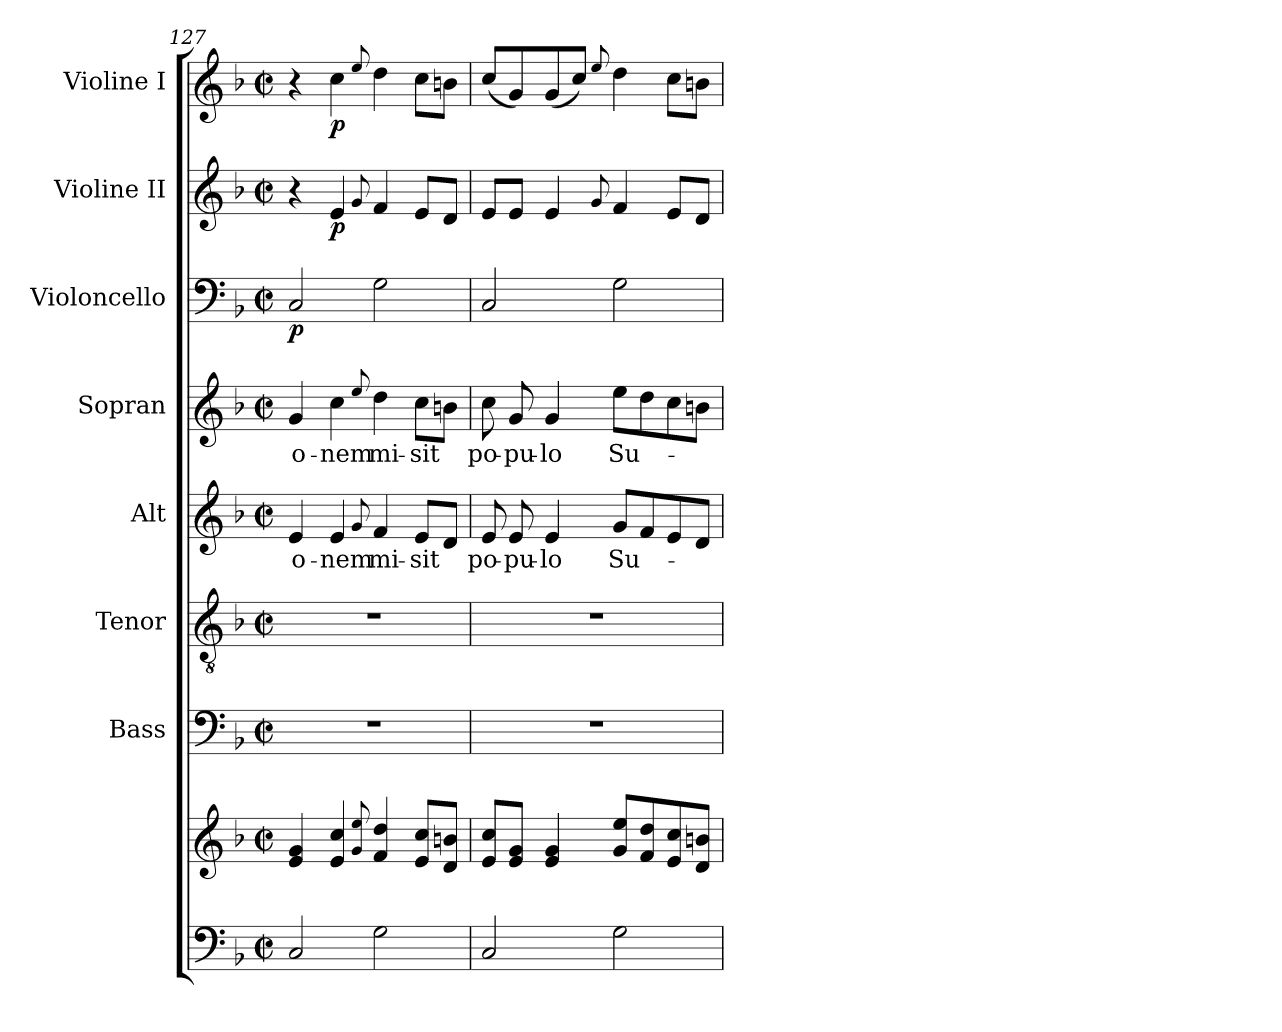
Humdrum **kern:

**kern	**kern	**kern	**kern	**kern	**text	**kern	**text	**kern	**dynam	**kern	**dynam	**kern	**dynam
*part8	*part8	*part7	*part6	*part5	*part5	*part4	*part4	*part3	*part3	*part2	*part2	*part1	*part1
*staff9	*staff8	*staff7	*staff6	*staff5	*staff5	*staff4	*staff4	*staff3	*staff3	*staff2	*staff2	*staff1	*staff1
*	*	*I"Bass	*I"Tenor	*I"Alt	*	*I"Sopran	*	*I"Violoncello	*	*I"Violine II	*	*I"Violine I	*
*	*	*I'B.	*I'T.	*I'A.	*	*I'S.	*	*I'Vc.	*	*I'Vl. II	*	*I'Vl. I	*
*clefF4	*clefG2	*clefF4	*clefGv2	*clefG2	*	*clefG2	*	*clefF4	*	*clefG2	*	*clefG2	*
*	*	*	*	*	*	*	*	*ITrd7c12	*	*	*	*	*
*k[b-]	*k[b-]	*k[b-]	*k[b-]	*k[b-]	*	*k[b-]	*	*k[b-]	*	*k[b-]	*	*k[b-]	*
*F:	*F:	*F:	*F:	*F:	*	*F:	*	*F:	*	*F:	*	*F:	*
*M2/2	*M2/2	*M2/2	*M2/2	*M2/2	*	*M2/2	*	*M2/2	*	*M2/2	*	*M2/2	*
*met(c|)	*met(c|)	*met(c|)	*met(c|)	*met(c|)	*	*met(c|)	*	*met(c|)	*	*met(c|)	*	*met(c|)	*
=127	=127	=127	=127	=127	=127	=127	=127	=127	=127	=127	=127	=127	=127
!	!	!	!	!	!LO:LY:b	!	!LO:LY:b	!	!LO:DY:b	!	!	!	!
2C/	4e/ 4g/	1r	1r	4e/	-o-	4g/	-o-	2CC/	p	4r	.	4r	.
!	!	!	!	!	!LO:LY:b	!	!LO:LY:b	!	!	!	!LO:DY:b	!	!LO:DY:b
.	4e/ 4cc/	.	.	4e/	-nem	4cc\	-nem	.	.	4e/	p	4cc\	p
.	8qqg/ 8qqee/	.	.	8qqg/	.	8qqee/	.	.	.	8qqg/	.	8qqee/	.
!	!	!	!	!	!LO:LY:b	!	!LO:LY:b	!	!	!	!	!	!
2G\	4f/ 4dd/	.	.	4f/	mi-	4dd\	mi-	2GG\	.	4f/	.	4dd\	.
!	!	!	!	!	!LO:LY:b	!	!LO:LY:b	!	!	!	!	!	!
.	8e/ 8cc/L	.	.	8e/L	-sit	8cc\L	-sit	.	.	8e/L	.	8cc\L	.
.	8d/ 8bn/J	.	.	8d/J	.	8bn\J	.	.	.	8d/J	.	8bn\J	.
!!LO:PB:g=z
=128	=128	=128	=128	=128	=128	=128	=128	=128	=128	=128	=128	=128	=128
!	!	!	!	!	!LO:LY:b	!	!LO:LY:b	!	!	!	!	!	!
2C/	8e/ 8cc/L	1r	1r	8e/	po-	8cc\	po-	2CC/	.	8e/L	.	(<8cc/L	.
!	!	!	!	!	!LO:LY:b	!	!LO:LY:b	!	!	!	!	!	!
.	8e/ 8g/J	.	.	8e/	-pu-	8g/	-pu-	.	.	8e/J	.	8g/)	.
!	!	!	!	!	!LO:LY:b	!	!LO:LY:b	!	!	!	!	!	!
.	4e/ 4g/	.	.	4e/	-lo	4g/	-lo	.	.	4e/	.	(<8g/	.
.	.	.	.	.	.	.	.	.	.	.	.	8cc/J)	.
.	.	.	.	.	.	.	.	.	.	8qqg/	.	8qqee/	.
!	!	!	!	!	!LO:LY:b	!	!LO:LY:b	!	!	!	!	!	!
2G\	8g/ 8ee/L	.	.	8g/L	Su-	8ee\L	Su-	2GG\	.	4f/	.	4dd\	.
.	8f/ 8dd/	.	.	8f/	.	8dd\	.	.	.	.	.	.	.
.	8e/ 8cc/	.	.	8e/	.	8cc\	.	.	.	8e/L	.	8cc\L	.
.	8d/ 8bn/J	.	.	8d/J	.	8bn\J	.	.	.	8d/J	.	8bn\J	.
=	=	=	=	=	=	=	=	=	=	=	=	=	=
*-	*-	*-	*-	*-	*-	*-	*-	*-	*-	*-	*-	*-	*-
